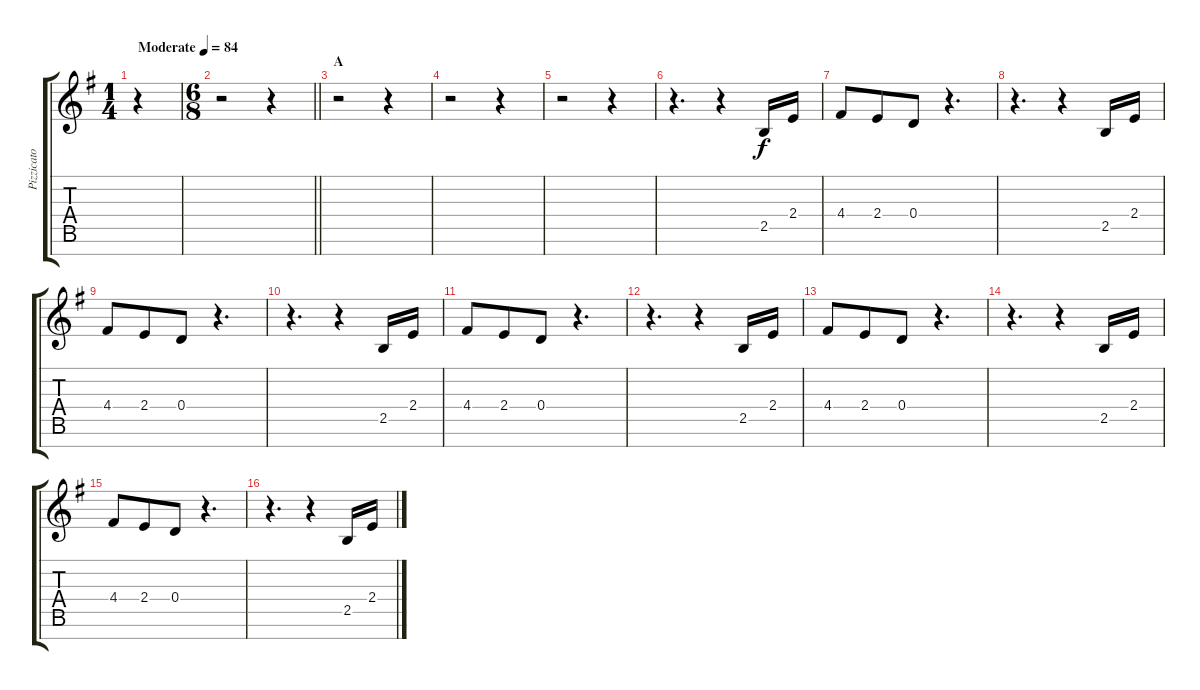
\track ("Pizzicato Strings I" "Pizzicato ") {instrument pizzicatostrings}
\staff {score tabs}
\tuning (E5 B4 G4 D4 A3 E3 B2) {hide}
\ts (1 4)
\tempo (84 "Moderate")
\clef g2
\ks g
r.4{dy f instrument pizzicatostrings} |
\ts (6 8)
\barLineRight lightlight
r.2 r.4 |
\section ("" "A")
r.2 r.4 |
r.2 r.4 |
r.2 r.4 |
r.4{d} r.4 2.5.16 2.4.16 |
4.4.8 2.4.8 0.4.8 r.4{d} |
r.4{d} r.4 2.5.16 2.4.16 |
4.4.8 2.4.8 0.4.8 r.4{d} |
r.4{d} r.4 2.5.16 2.4.16 |
4.4.8 2.4.8 0.4.8 r.4{d} |
r.4{d} r.4 2.5.16 2.4.16 |
4.4.8 2.4.8 0.4.8 r.4{d} |
r.4{d} r.4 2.5.16 2.4.16 |
4.4.8 2.4.8 0.4.8 r.4{d} |
r.4{d} r.4 2.5.16 2.4.16
